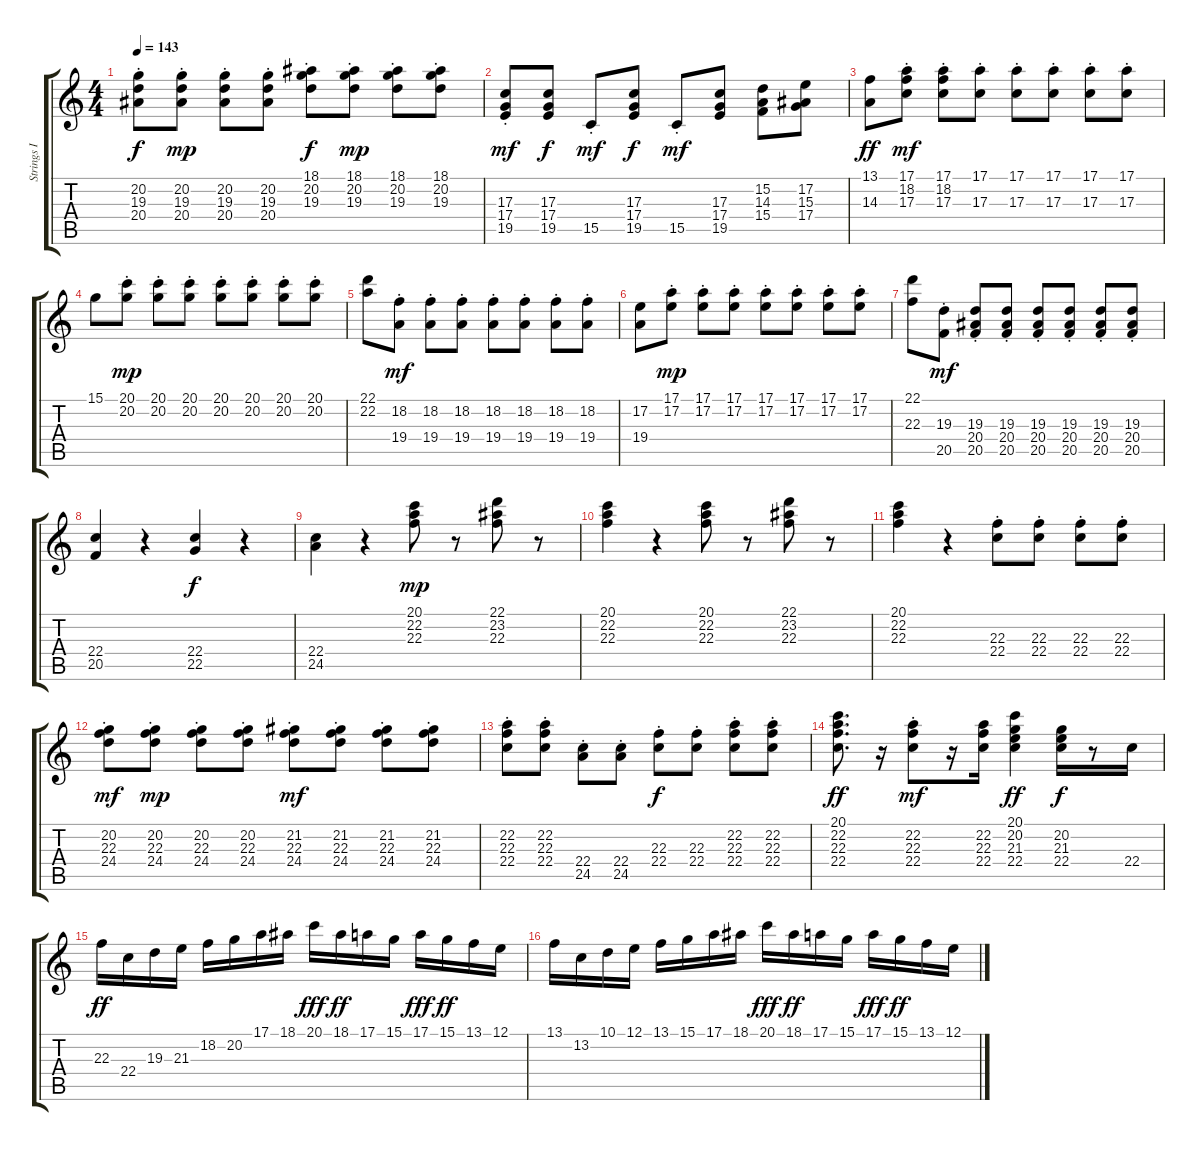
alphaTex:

\track ("Strings I" "Strings I") {instrument stringensemble1}
\staff {score tabs}
\tuning (E4 B3 G3 D3 A2 E2) {hide}
\ts (4 4)
\tempo 143
\clef g2
\ks c
(20.2{st} 19.3{st} 20.4{st}).8{dy f} (20.2{st} 19.3{st} 20.4{st}).8{dy mp} (20.2{st} 19.3{st} 20.4{st}).8 (20.2{st} 19.3{st} 20.4{st}).8 (18.1{st} 20.2{st} 19.3{st}).8{dy f} (18.1{st} 20.2{st} 19.3{st}).8{dy mp} (18.1{st} 20.2{st} 19.3{st}).8 (18.1{st} 20.2{st} 19.3{st}).8 |
(17.3{st} 17.4{st} 19.5{st}).8{dy mf} (17.3 17.4 19.5).8{dy f} 15.5{st}.8{dy mf} (17.3 17.4 19.5).8{dy f} 15.5{st}.8{dy mf} (17.3 17.4 19.5).8 (15.2 14.3 15.4).8 (17.2 15.3 17.4).8 |
(13.1 14.3).8{dy ff} (17.1{st} 18.2{st} 17.3{st}).8{dy mf} (17.1{st} 18.2{st} 17.3{st}).8 (17.1{st} 17.3{st}).8 (17.1{st} 17.3{st}).8 (17.1{st} 17.3{st}).8 (17.1{st} 17.3{st}).8 (17.1{st} 17.3{st}).8 |
15.1.8 (20.1{st} 20.2{st}).8{dy mp} (20.1{st} 20.2{st}).8 (20.1{st} 20.2{st}).8 (20.1{st} 20.2{st}).8 (20.1{st} 20.2{st}).8 (20.1{st} 20.2{st}).8 (20.1{st} 20.2{st}).8 |
(22.1 22.2).8 (18.2{st} 19.4{st}).8{dy mf} (18.2{st} 19.4{st}).8 (18.2{st} 19.4{st}).8 (18.2{st} 19.4{st}).8 (18.2{st} 19.4{st}).8 (18.2{st} 19.4{st}).8 (18.2{st} 19.4{st}).8 |
(17.2 19.4).8 (17.1{st} 17.2{st}).8{dy mp} (17.1{st} 17.2{st}).8 (17.1{st} 17.2{st}).8 (17.1{st} 17.2{st}).8 (17.1{st} 17.2{st}).8 (17.1{st} 17.2{st}).8 (17.1{st} 17.2{st}).8 |
(22.1 22.3).8 (19.3{st} 20.5{st}).8{dy mf} (19.3{st} 20.4{st} 20.5{st}).8 (19.3{st} 20.4{st} 20.5{st}).8 (19.3{st} 20.4{st} 20.5{st}).8 (19.3{st} 20.4{st} 20.5{st}).8 (19.3{st} 20.4{st} 20.5{st}).8 (19.3{st} 20.4{st} 20.5{st}).8 |
(22.4 20.5).4 r.4 (22.4 22.5).4{dy f} r.4 |
(22.4 24.5).4 r.4 (20.1 22.2 22.3).8{dy mp} r.8 (22.1 23.2 22.3).8 r.8 |
(20.1 22.2 22.3).4 r.4 (20.1 22.2 22.3).8 r.8 (22.1 23.2 22.3).8 r.8 |
(20.1 22.2 22.3).4 r.4 (22.3{st} 22.4{st}).8 (22.3{st} 22.4{st}).8 (22.3{st} 22.4{st}).8 (22.3{st} 22.4{st}).8 |
(20.2{st} 22.3{st} 24.4{st}).8{dy mf} (20.2{st} 22.3{st} 24.4{st}).8{dy mp} (20.2{st} 22.3{st} 24.4{st}).8 (20.2{st} 22.3{st} 24.4{st}).8 (21.2{st} 22.3{st} 24.4{st}).8{dy mf} (21.2{st} 22.3{st} 24.4{st}).8 (21.2{st} 22.3{st} 24.4{st}).8 (21.2{st} 22.3{st} 24.4{st}).8 |
(22.2{st} 22.3{st} 22.4{st}).8 (22.2{st} 22.3{st} 22.4{st}).8 (22.4{st} 24.5{st}).8 (22.4{st} 24.5{st}).8 (22.3{st} 22.4{st}).8{dy f} (22.3{st} 22.4{st}).8 (22.2{st} 22.3{st} 22.4{st}).8 (22.2{st} 22.3{st} 22.4{st}).8 |
(20.1 22.2 22.3 22.4).8{d dy ff} r.16 (22.2{st} 22.3{st} 22.4{st}).8{dy mf} r.16 (22.2 22.3 22.4).16 (20.1 20.2 21.3 22.4).4{dy ff} (20.2 21.3 22.4).16{dy f} r.8 22.4.16 |
22.3.16{dy ff} 22.4.16 19.3.16 21.3.16 18.2.16 20.2.16 17.1.16 18.1.16 20.1.16{dy fff} 18.1.16{dy ff} 17.1.16 15.1.16 17.1.16{dy fff} 15.1.16{dy ff} 13.1.16 12.1.16 |
13.1.16 13.2.16 10.1.16 12.1.16 13.1.16 15.1.16 17.1.16 18.1.16 20.1.16{dy fff} 18.1.16{dy ff} 17.1.16 15.1.16 17.1.16{dy fff} 15.1.16{dy ff} 13.1.16 12.1.16
